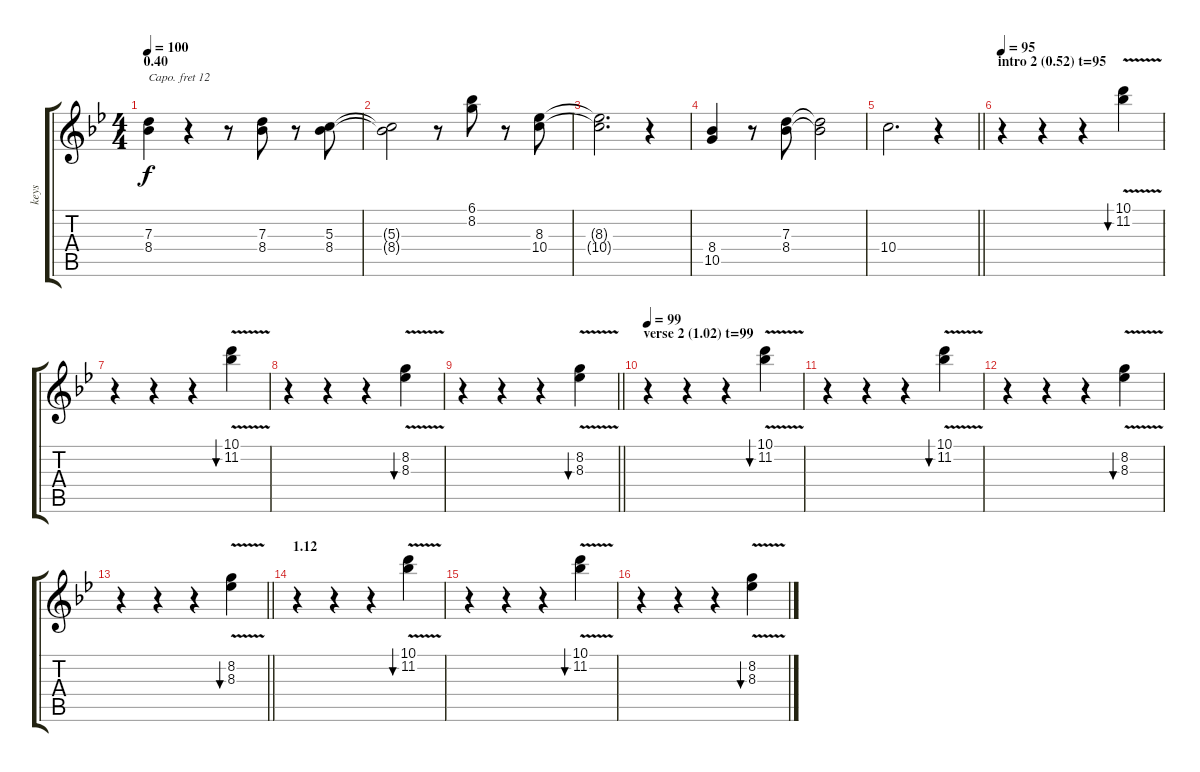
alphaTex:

\track ("keys" "keys") {instrument percussiveorgan}
\staff {score tabs}
\capo 12
\tuning (E4 B3 G3 D3 A2 E2) {hide}
\ts (4 4)
\section ("" "0.40")
\tempo 100
\clef g2
\ks bb
(7.3 8.4).4{dy f} r.4 r.8 (7.3 8.4).8 r.8 (5.3 8.4).8 |
(5.3{t} 8.4{t}).2 r.8 (6.1 8.2).8 r.8 (8.3 10.4).8 |
(8.3{t} 10.4{t}).2{d} r.4 |
(8.4 10.5).4 r.8 (7.3 8.4).8 (7.3{t} 8.4{t}).2 |
\barLineRight lightlight
10.4.2{d} r.4 |
\section ("" "intro 2 (0.52) t=95")
\tempo 95
r.4{instrument pad4choir} r.4 r.4 (10.1{v} 11.2).4{bu 480} |
r.4 r.4 r.4 (10.1{v} 11.2).4{bu 480} |
r.4 r.4 r.4 (8.2{v} 8.3).4{bu 480} |
\barLineRight lightlight
r.4 r.4 r.4 (8.2{v} 8.3).4{bu 480} |
\section ("" "verse 2 (1.02) t=99")
\tempo 99
r.4 r.4 r.4 (10.1{v} 11.2).4{bu 480} |
r.4 r.4 r.4 (10.1{v} 11.2).4{bu 480} |
r.4 r.4 r.4 (8.2{v} 8.3).4{bu 480} |
\barLineRight lightlight
r.4 r.4 r.4 (8.2{v} 8.3).4{bu 480} |
\section ("" "1.12")
r.4 r.4 r.4 (10.1{v} 11.2).4{bu 480} |
r.4 r.4 r.4 (10.1{v} 11.2).4{bu 480} |
r.4 r.4 r.4 (8.2{v} 8.3).4{bu 480}
